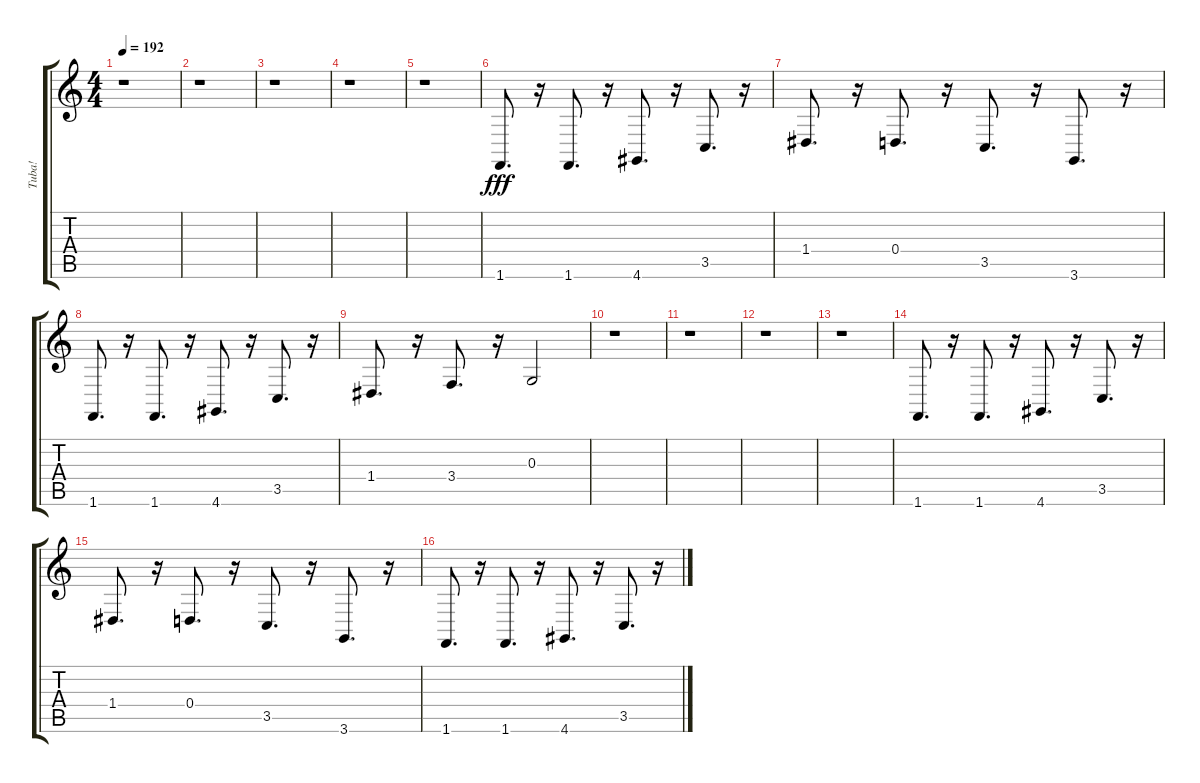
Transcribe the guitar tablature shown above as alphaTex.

\track ("Tuba!" "Tuba!") {instrument tuba}
\staff {score tabs}
\tuning (E4 B3 G3 D3 A2 E2) {hide}
\ts (4 4)
\tempo 192
\clef g2
\ks c
r.1{dy fff} |
r.1 |
r.1 |
r.1 |
r.1 |
1.6.8{d} r.16 1.6.8{d} r.16 4.6.8{d} r.16 3.5.8{d} r.16 |
1.4.8{d} r.16 0.4.8{d} r.16 3.5.8{d} r.16 3.6.8{d} r.16 |
1.6.8{d} r.16 1.6.8{d} r.16 4.6.8{d} r.16 3.5.8{d} r.16 |
1.4.8{d} r.16 3.4.8{d} r.16 0.3.2 |
r.1 |
r.1 |
r.1 |
r.1 |
1.6.8{d} r.16 1.6.8{d} r.16 4.6.8{d} r.16 3.5.8{d} r.16 |
1.4.8{d} r.16 0.4.8{d} r.16 3.5.8{d} r.16 3.6.8{d} r.16 |
1.6.8{d} r.16 1.6.8{d} r.16 4.6.8{d} r.16 3.5.8{d} r.16
